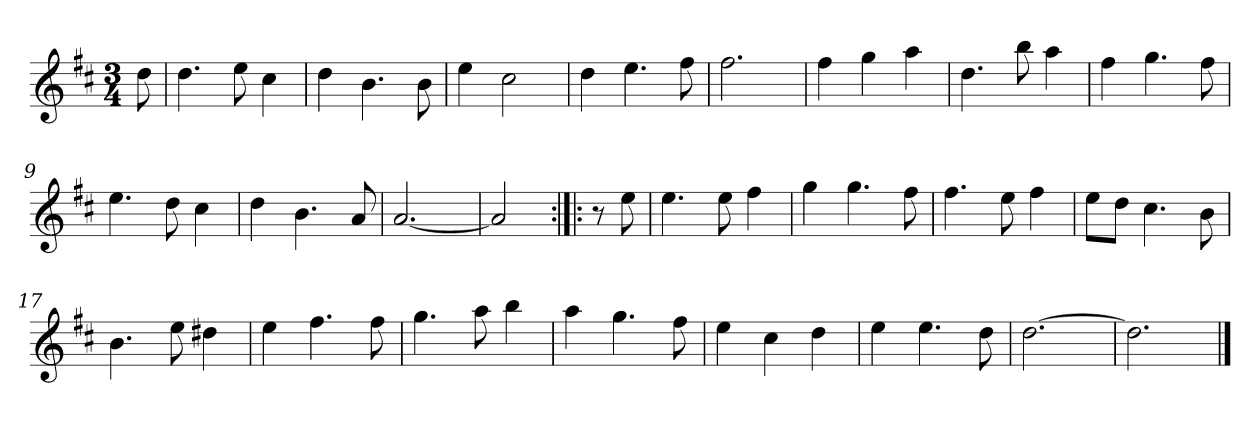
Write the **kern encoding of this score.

**kern
*part1
*staff1
*clefG2
*k[f#c#]
*D:
*M3/4
*MM120
=
8dd
=1
4.dd
8ee
4cc#
=2
4dd
4.b
8b
=3
4ee
2cc#
=4
4dd
4.ee
8ff#
=5
2.ff#
=6
4ff#
4gg
4aa
=7
4.dd
8bb
4aa
=8
4ff#
4.gg
8ff#
=9
4.ee
8dd
4cc#
=10
4dd
4.b
8a
=11
[2.a
=12
2a]
=:|!|:
8r
8ee
=13
4.ee
8ee
4ff#
=14
4gg
4.gg
8ff#
=15
4.ff#
8ee
4ff#
=16
8ee\L
8dd\J
4.cc#
8b
=17
4.b
8ee
4dd#X
=18
4ee
4.ff#
8ff#
=19
4.gg
8aa
4bb
=20
4aa
4.gg
8ff#
=21
4ee
4cc#
4dd
=22
4ee
4.ee
8dd
=23
[2.dd
=24
2.dd]
==
*-
